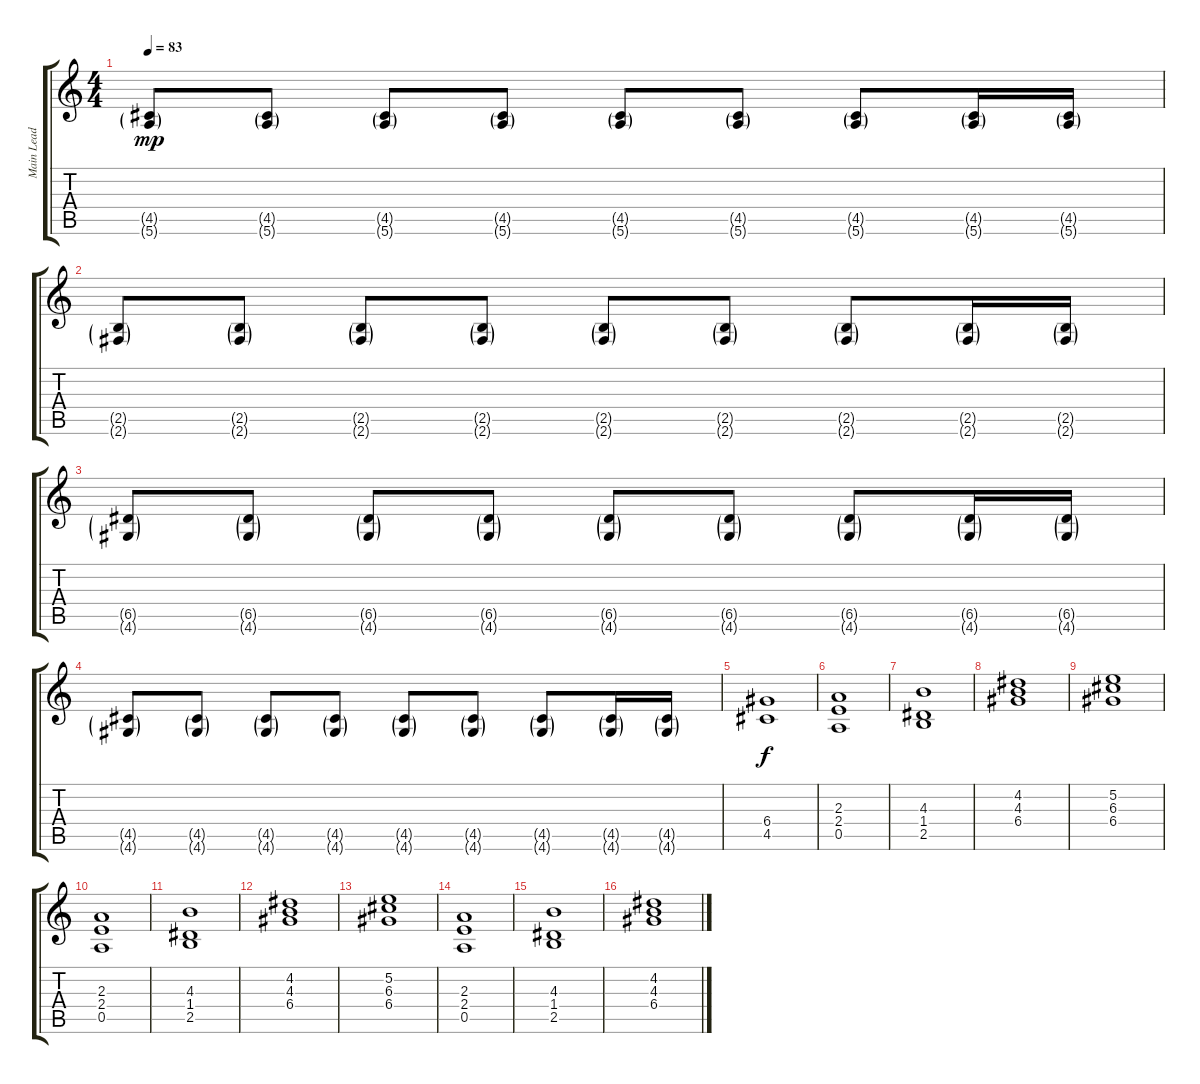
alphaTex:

\track ("Main Lead" "Main Lead") {instrument distortionguitar}
\staff {score tabs}
\tuning (E4 B3 G3 D3 A2 E2) {hide}
\ts (4 4)
\tempo 83
\clef g2
\ks c
(4.5{g} 5.6{g}).8{dy mp} (4.5{g} 5.6{g}).8 (4.5{g} 5.6{g}).8 (4.5{g} 5.6{g}).8 (4.5{g} 5.6{g}).8 (4.5{g} 5.6{g}).8 (4.5{g} 5.6{g}).8 (4.5{g} 5.6{g}).16 (4.5{g} 5.6{g}).16 |
(2.5{g} 2.6{g}).8 (2.5{g} 2.6{g}).8 (2.5{g} 2.6{g}).8 (2.5{g} 2.6{g}).8 (2.5{g} 2.6{g}).8 (2.5{g} 2.6{g}).8 (2.5{g} 2.6{g}).8 (2.5{g} 2.6{g}).16 (2.5{g} 2.6{g}).16 |
(6.5{g} 4.6{g}).8 (6.5{g} 4.6{g}).8 (6.5{g} 4.6{g}).8 (6.5{g} 4.6{g}).8 (6.5{g} 4.6{g}).8 (6.5{g} 4.6{g}).8 (6.5{g} 4.6{g}).8 (6.5{g} 4.6{g}).16 (6.5{g} 4.6{g}).16 |
(4.5{g} 4.6{g}).8 (4.5{g} 4.6{g}).8 (4.5{g} 4.6{g}).8 (4.5{g} 4.6{g}).8 (4.5{g} 4.6{g}).8 (4.5{g} 4.6{g}).8 (4.5{g} 4.6{g}).8 (4.5{g} 4.6{g}).16 (4.5{g} 4.6{g}).16 |
(6.4 4.5).1{dy f instrument distortionguitar} |
(2.3 2.4 0.5).1 |
(4.3 1.4 2.5).1 |
(4.2 4.3 6.4).1 |
(5.2 6.3 6.4).1 |
(2.3 2.4 0.5).1 |
(4.3 1.4 2.5).1 |
(4.2 4.3 6.4).1 |
(5.2 6.3 6.4).1 |
(2.3 2.4 0.5).1 |
(4.3 1.4 2.5).1 |
(4.2 4.3 6.4).1
